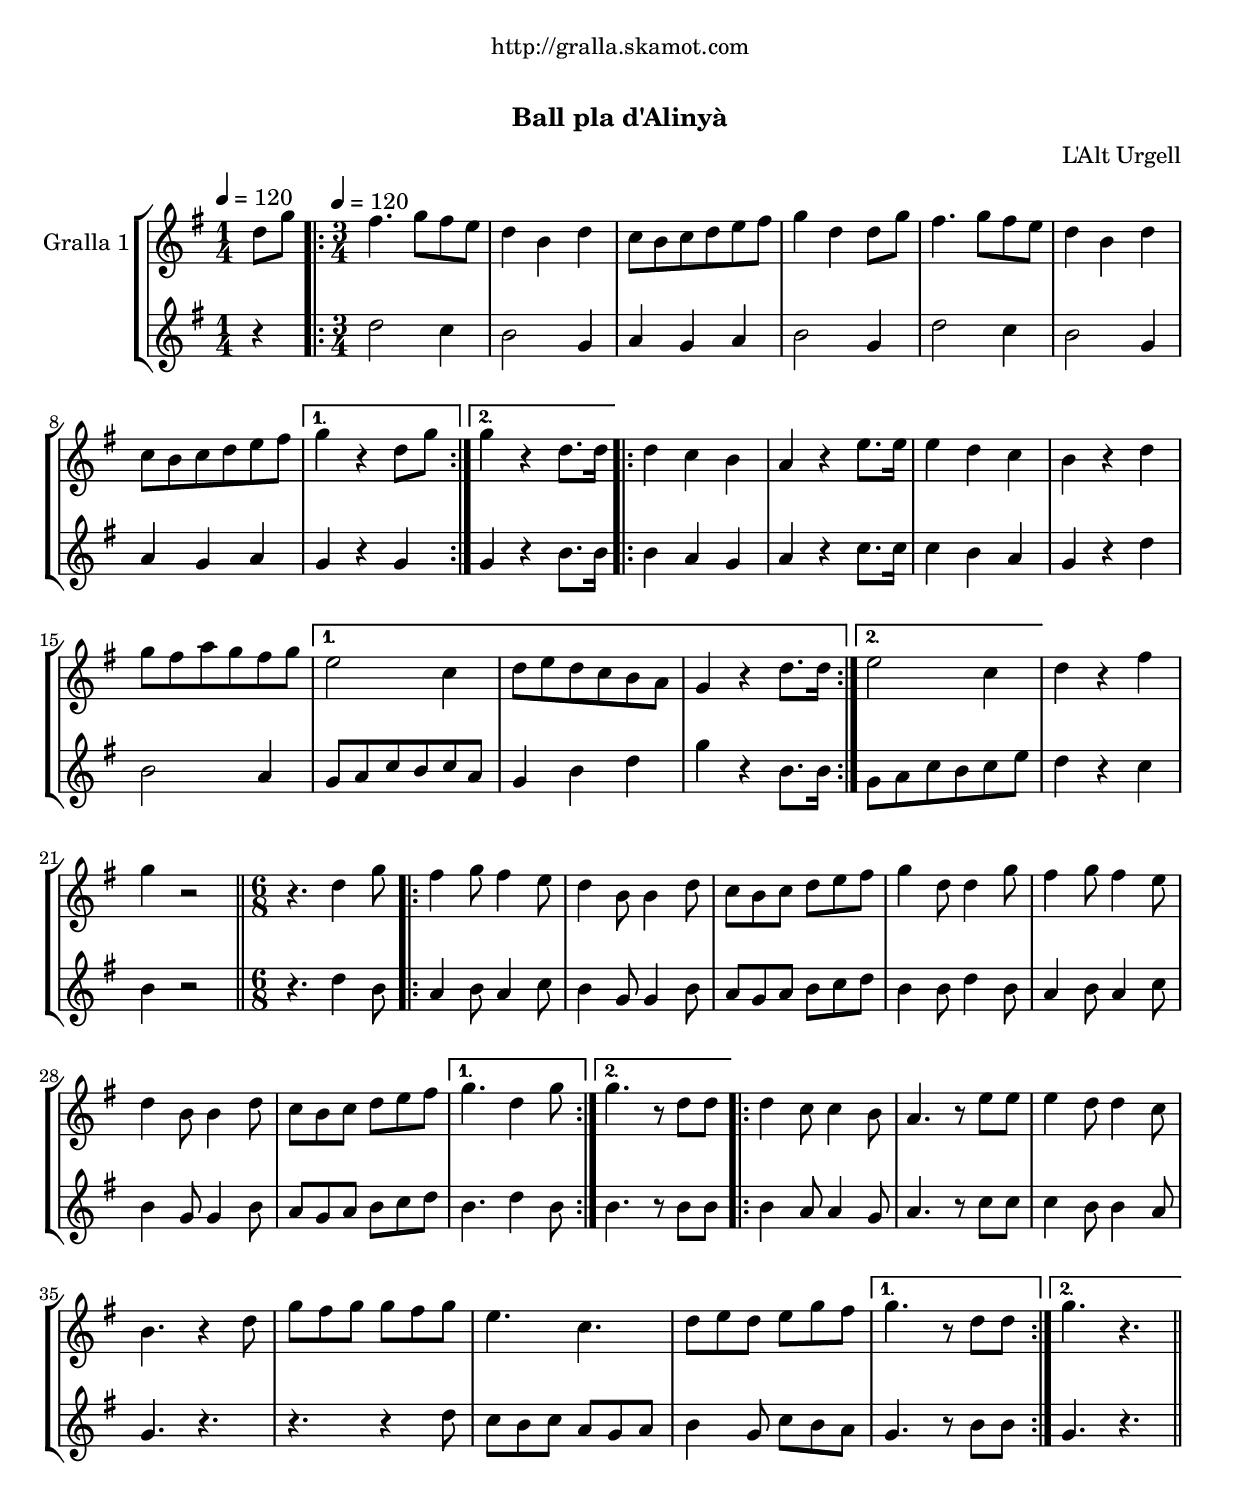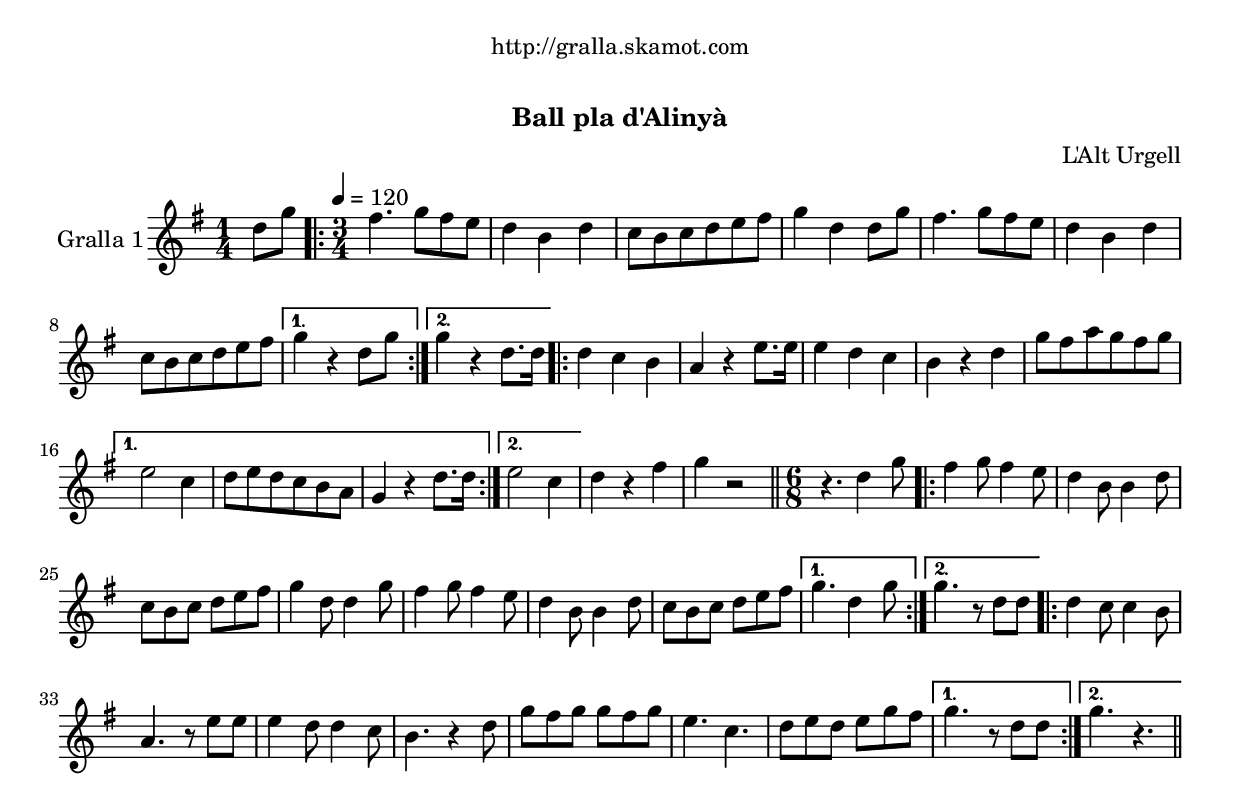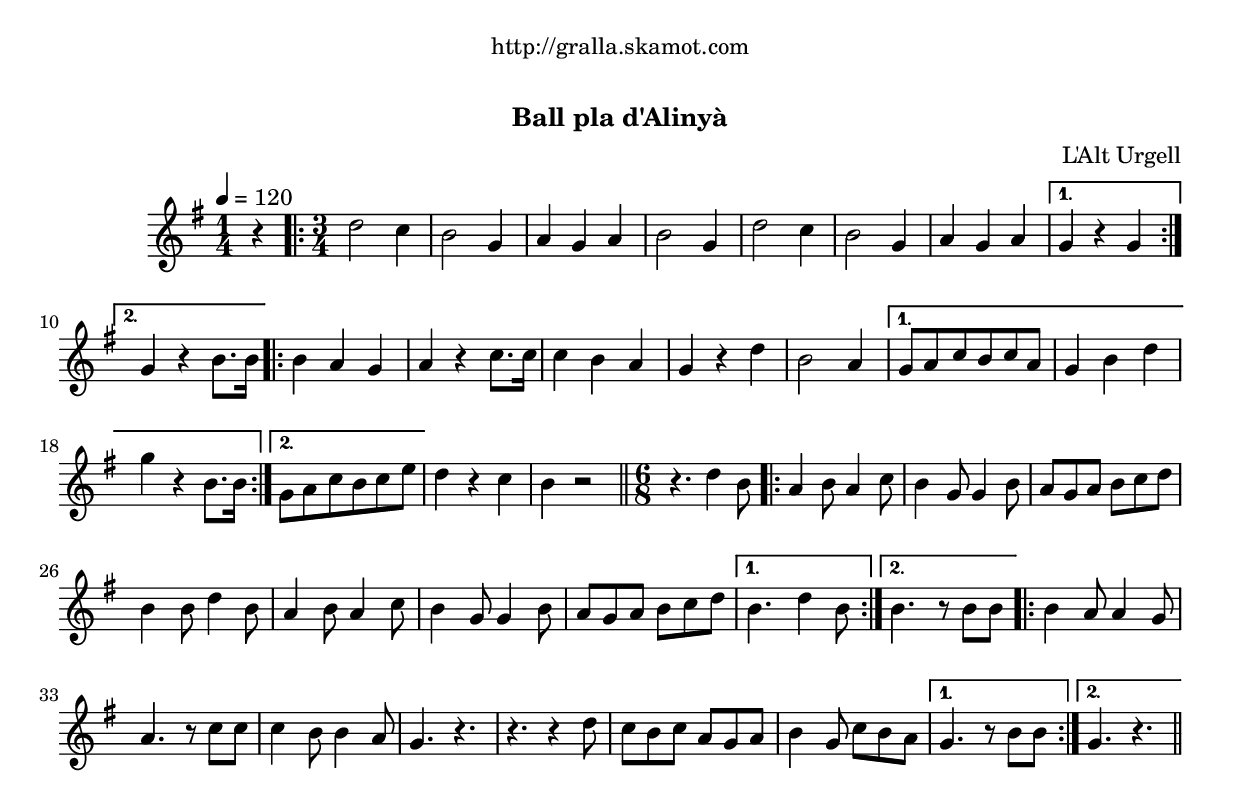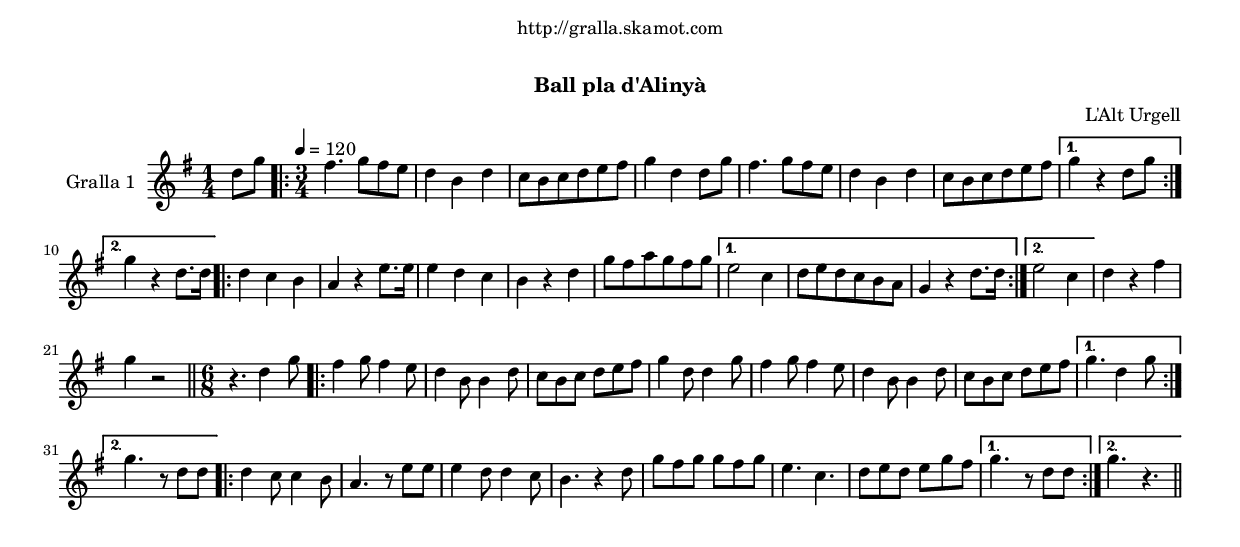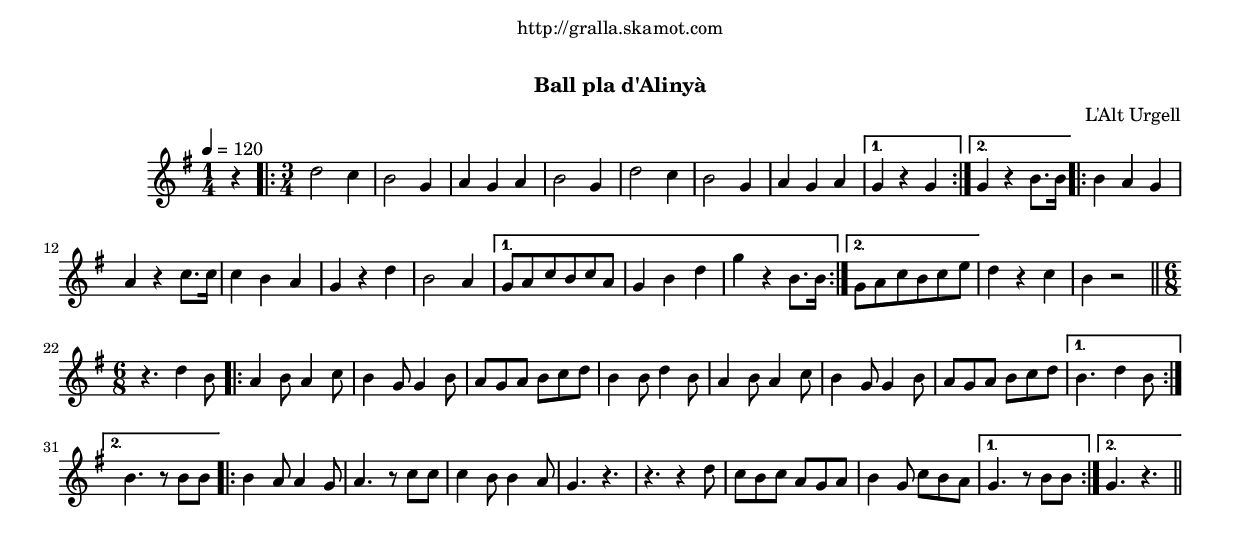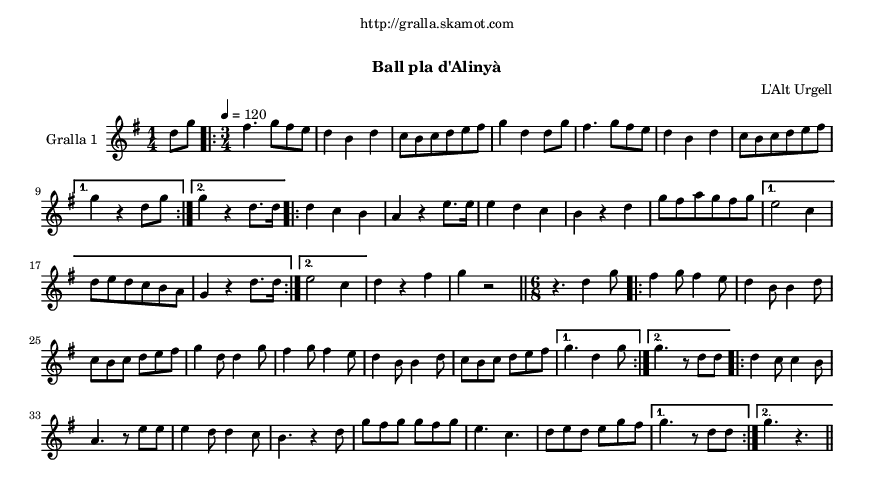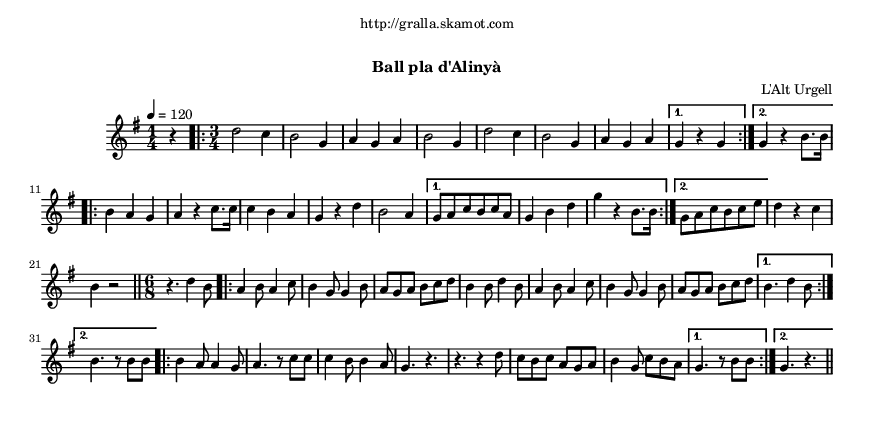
\version "2.16.0"

\header {
  dedication="http://gralla.skamot.com"
  title="    "
  subtitle="Ball pla d'Alinyà"
  subsubtitle=""
  poet=""
  meter=""
  piece=""
  composer=""
  arranger="L'Alt Urgell"
  opus=""
  instrument=""
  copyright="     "
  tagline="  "
}

liniaroAa =
\relative d''
{
  \clef treble
  \key g \major
  \time 1/4
  d8 g \tempo 4 = 120  |
  \time 3/4   \repeat volta 2 { fis4. g8 fis e  |
  d4 b d  |
  c8 b c d e fis  |
  %05
  g4 d d8 g  |
  fis4. g8 fis e  |
  d4 b d  |
  c8 b c d e fis }
  \alternative { { g4 r d8 g }
  %10
  { g4 r d8. d16 } }
  \repeat volta 2 { d4 c b  |
  a4 r e'8. e16  |
  e4 d c  |
  b4 r d  |
  %15
  g8 fis a g fis g }
  \alternative { { e2 c4  |
  d8 e d c b a  |
  g4 r d'8. d16 }
  { e2 c4 } }
  %20
  d4 r fis  |
  g4 r2  \bar "||"
  \time 6/8   r4. d4 g8  |
  \repeat volta 2 { fis4 g8 fis4 e8  |
  d4 b8 b4 d8  |
  %25
  c8 b c d e fis  |
  g4 d8 d4 g8  |
  fis4 g8 fis4 e8  |
  d4 b8 b4 d8  |
  c8 b c d e fis }
  %30
  \alternative { { g4. d4 g8 }
  { g4. r8 d d } }
  \repeat volta 2 { d4 c8 c4 b8  |
  a4. r8 e' e  |
  e4 d8 d4 c8  |
  %35
  b4. r4 d8  |
  g8 fis g g fis g  |
  e4. c  |
  d8 e d e g fis }
  \alternative { { g4. r8 d d }
  %40
  { g4. r } } \bar "||"
}

liniaroAb =
\relative d''
{
  \tempo 4 = 120
  \clef treble
  \key g \major
  \time 1/4
  r4  |
  \time 3/4   \repeat volta 2 { d2 c4  |
  b2 g4  |
  a4 g a  |
  %05
  b2 g4  |
  d'2 c4  |
  b2 g4  |
  a4 g a }
  \alternative { { g4 r g }
  %10
  { g4 r b8. b16 } }
  \repeat volta 2 { b4 a g  |
  a4 r c8. c16  |
  c4 b a  |
  g4 r d'  |
  %15
  b2 a4 }
  \alternative { { g8 a c b c a  |
  g4 b d  |
  g4 r b,8. b16 }
  { g8 a c b c e } }
  %20
  d4 r c  |
  b4 r2  \bar "||"
  \time 6/8   r4. d4 b8  |
  \repeat volta 2 { a4 b8 a4 c8  |
  b4 g8 g4 b8  |
  %25
  a8 g a b c d  |
  b4 b8 d4 b8  |
  a4 b8 a4 c8  |
  b4 g8 g4 b8  |
  a8 g a b c d }
  %30
  \alternative { { b4. d4 b8 }
  { b4. r8 b b } }
  \repeat volta 2 { b4 a8 a4 g8  |
  a4. r8 c c  |
  c4 b8 b4 a8  |
  %35
  g4. r  |
  r4. r4 d'8  |
  c8 b c a g a  |
  b4 g8 c b a }
  \alternative { { g4. r8 b b }
  %40
  { g4. r } } \bar "||"
}

\book {

\paper {
  print-page-number = false
  #(set-paper-size "a4")
  #(layout-set-staff-size 20)
}

\bookpart {
  \score {
    \new StaffGroup {
      \override Score.RehearsalMark #'self-alignment-X = #LEFT
      <<
        \new Staff \with {instrumentName = #"Gralla 1" } \liniaroAa
        \new Staff \with {instrumentName = #"" } \liniaroAb
      >>
    }
    \layout {}
  }\score { \unfoldRepeats
    \new StaffGroup {
      \override Score.RehearsalMark #'self-alignment-X = #LEFT
      <<
        \new Staff \with {instrumentName = #"Gralla 1" } \liniaroAa
        \new Staff \with {instrumentName = #"" } \liniaroAb
      >>
    }
    \midi {}
  }
}

\bookpart {
  \header {}
  \score {
    \new StaffGroup {
      \override Score.RehearsalMark #'self-alignment-X = #LEFT
      <<
        \new Staff \with {instrumentName = #"Gralla 1" } \liniaroAa
      >>
    }
    \layout {}
  }\score { \unfoldRepeats
    \new StaffGroup {
      \override Score.RehearsalMark #'self-alignment-X = #LEFT
      <<
        \new Staff \with {instrumentName = #"Gralla 1" } \liniaroAa
      >>
    }
    \midi {}
  }
}

\bookpart {
  \header {}
  \score {
    \new StaffGroup {
      \override Score.RehearsalMark #'self-alignment-X = #LEFT
      <<
        \new Staff \with {instrumentName = #"" } \liniaroAb
      >>
    }
    \layout {}
  }\score { \unfoldRepeats
    \new StaffGroup {
      \override Score.RehearsalMark #'self-alignment-X = #LEFT
      <<
        \new Staff \with {instrumentName = #"" } \liniaroAb
      >>
    }
    \midi {}
  }
}

}

\book {

\paper {
  print-page-number = false
  #(set-paper-size "a5landscape")
  #(layout-set-staff-size 16)
}

\bookpart {
  \header {}
  \score {
    \new StaffGroup {
      \override Score.RehearsalMark #'self-alignment-X = #LEFT
      <<
        \new Staff \with {instrumentName = #"Gralla 1" } \liniaroAa
      >>
    }
    \layout {}
  }
}

\bookpart {
  \header {}
  \score {
    \new StaffGroup {
      \override Score.RehearsalMark #'self-alignment-X = #LEFT
      <<
        \new Staff \with {instrumentName = #"" } \liniaroAb
      >>
    }
    \layout {}
  }
}

}

\book {

\paper {
  print-page-number = false
  #(set-paper-size "a6landscape")
  #(layout-set-staff-size 12)
}

\bookpart {
  \header {}
  \score {
    \new StaffGroup {
      \override Score.RehearsalMark #'self-alignment-X = #LEFT
      <<
        \new Staff \with {instrumentName = #"Gralla 1" } \liniaroAa
      >>
    }
    \layout {}
  }
}

\bookpart {
  \header {}
  \score {
    \new StaffGroup {
      \override Score.RehearsalMark #'self-alignment-X = #LEFT
      <<
        \new Staff \with {instrumentName = #"" } \liniaroAb
      >>
    }
    \layout {}
  }
}

}

